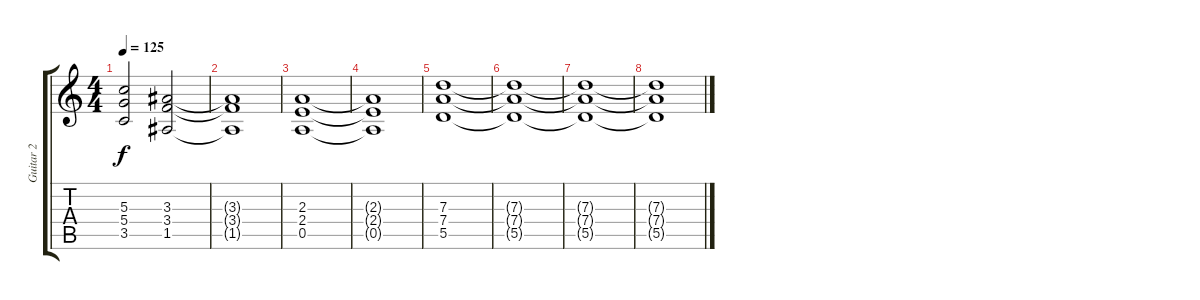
\track ("Guitar 2" "Guitar 2") {instrument overdrivenguitar}
\staff {score tabs}
\tuning (E4 B3 G3 D3 A2 E2) {hide}
\ts (4 4)
\tempo 125
\clef g2
\ks c
(5.3 5.4 3.5).2{dy f} (3.3 3.4 1.5).2 |
(3.3{t} 3.4{t} 1.5{t}).1 |
(2.3 2.4 0.5).1 |
(2.3{t} 2.4{t} 0.5{t}).1 |
(7.3 7.4 5.5).1 |
(7.3{t} 7.4{t} 5.5{t}).1 |
(7.3{t} 7.4{t} 5.5{t}).1 |
(7.3{t} 7.4{t} 5.5{t}).1
